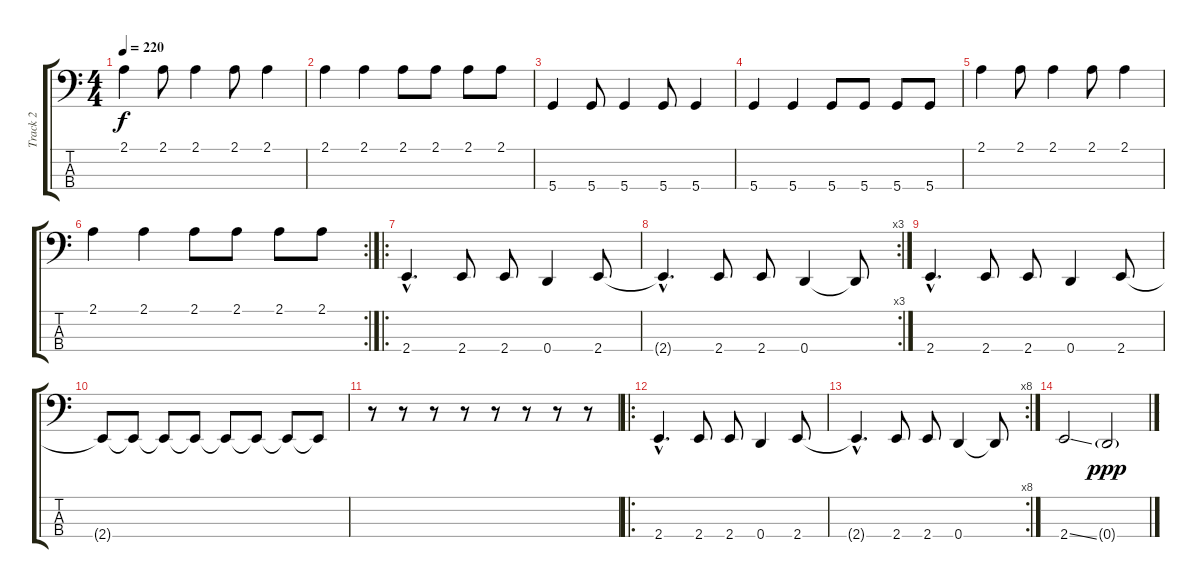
\track ("Track 2" "Track 2") {instrument electricbasspick}
\staff {score tabs}
\tuning (G2 D2 A1 D1) {hide}
\ts (4 4)
\tempo 220
\clef f4
\ks c
2.1.4{dy f} 2.1.8 2.1.4 2.1.8 2.1.4 |
2.1.4 2.1.4 2.1.8 2.1.8 2.1.8 2.1.8 |
5.4.4 5.4.8 5.4.4 5.4.8 5.4.4 |
5.4.4 5.4.4 5.4.8 5.4.8 5.4.8 5.4.8 |
2.1.4 2.1.8 2.1.4 2.1.8 2.1.4 |
\rc 2
2.1.4 2.1.4 2.1.8 2.1.8 2.1.8 2.1.8 |
\ro
2.4{hac}.4{d} 2.4.8 2.4.8 0.4.4 2.4.8 |
\rc 3
2.4{hac t}.4{d} 2.4.8 2.4.8 0.4.4 0.4{t}.8 |
2.4{hac}.4{d} 2.4.8 2.4.8 0.4.4 2.4.8 |
2.4{t}.8 2.4{t}.8 2.4{t}.8 2.4{t}.8 2.4{t}.8 2.4{t}.8 2.4{t}.8 2.4{t}.8 |
r.8 r.8 r.8 r.8 r.8 r.8 r.8 r.8 |
\ro
2.4{hac}.4{d} 2.4.8 2.4.8 0.4.4 2.4.8 |
\rc 8
2.4{hac t}.4{d} 2.4.8 2.4.8 0.4.4 0.4{t}.8 |
2.4{ss}.2 0.4{g}.2{dy ppp volume 9}
